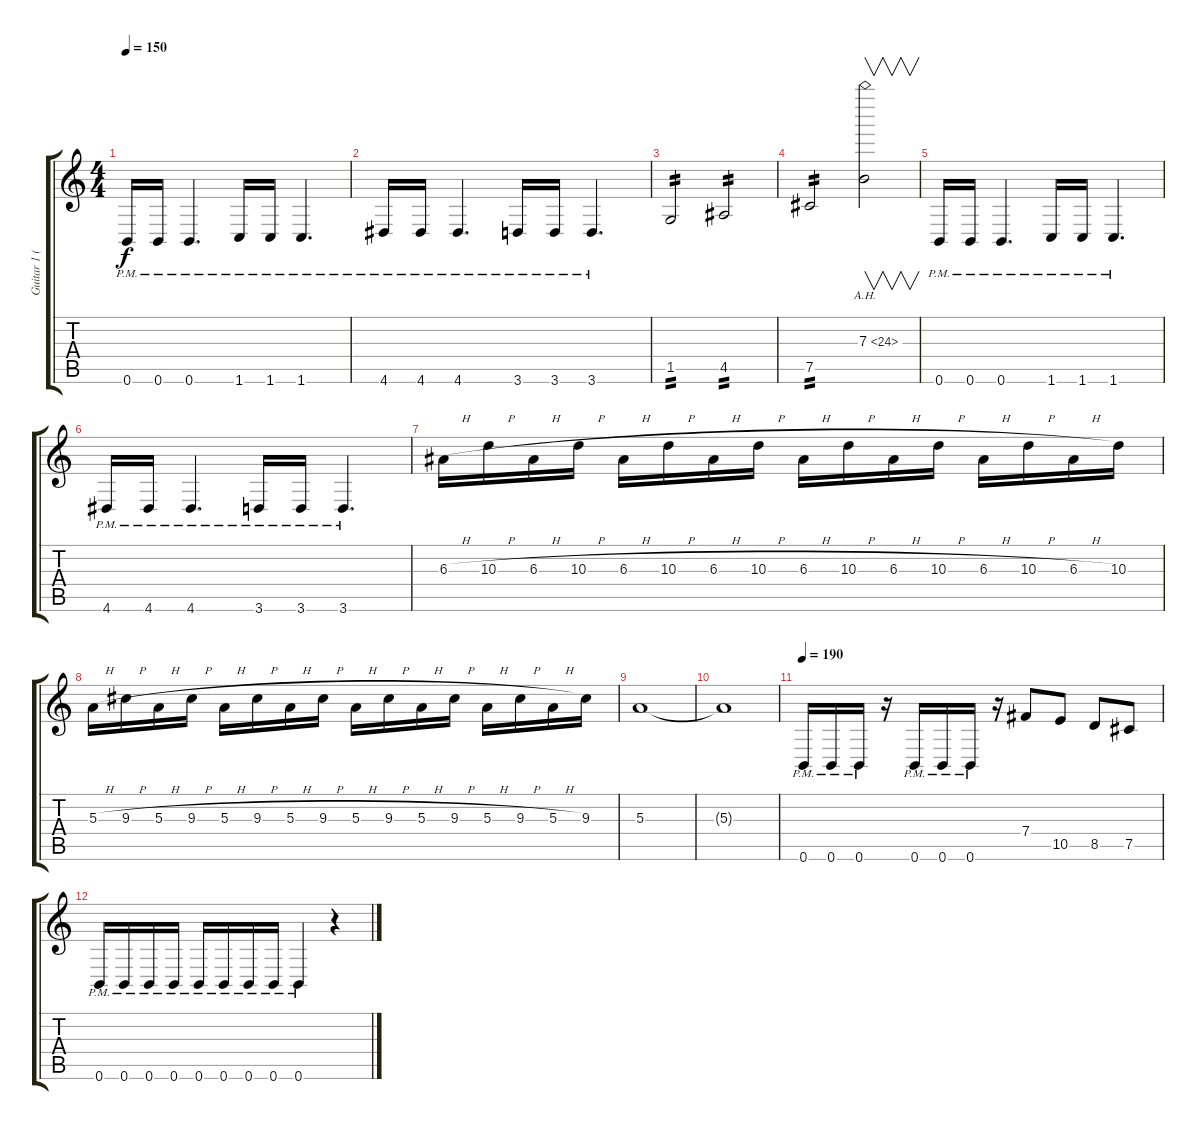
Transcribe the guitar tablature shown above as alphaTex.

\track ("Guitar 1 (Right)" "Guitar 1 (") {instrument distortionguitar}
\staff {score tabs}
\tuning (Db4 Ab3 E3 B2 Gb2 B1) {hide}
\ts (4 4)
\tempo 150
\clef g2
\ks c
0.6{pm}.16{dy f} 0.6{pm}.16 0.6{pm}.4{d} 1.6{pm}.16 1.6{pm}.16 1.6{pm}.4{d} |
4.6{pm}.16 4.6{pm}.16 4.6{pm}.4{d} 3.6{pm}.16 3.6{pm}.16 3.6{pm}.4{d} |
1.5.2{tp 2} 4.5.2{tp 2} |
7.5.2{tp 2} 7.3{ah 17}.2{v} |
0.6{pm}.16 0.6{pm}.16 0.6{pm}.4{d} 1.6{pm}.16 1.6{pm}.16 1.6{pm}.4{d} |
4.6{pm}.16 4.6{pm}.16 4.6{pm}.4{d} 3.6{pm}.16 3.6{pm}.16 3.6{pm}.4{d} |
6.3{h}.16 10.3{h}.16 6.3{h}.16 10.3{h}.16 6.3{h}.16 10.3{h}.16 6.3{h}.16 10.3{h}.16 6.3{h}.16 10.3{h}.16 6.3{h}.16 10.3{h}.16 6.3{h}.16 10.3{h}.16 6.3{h}.16 10.3.16 |
5.3{h}.16 9.3{h}.16 5.3{h}.16 9.3{h}.16 5.3{h}.16 9.3{h}.16 5.3{h}.16 9.3{h}.16 5.3{h}.16 9.3{h}.16 5.3{h}.16 9.3{h}.16 5.3{h}.16 9.3{h}.16 5.3{h}.16 9.3.16 |
5.3.1{volume 2} |
5.3{t}.1 |
\tempo 190
0.6{pm}.16{volume 16} 0.6{pm}.16 0.6{pm}.16 r.16 0.6{pm}.16 0.6{pm}.16 0.6{pm}.16 r.16 7.4.8 10.5.8 8.5.8 7.5.8 |
0.6{pm}.16 0.6{pm}.16 0.6{pm}.16 0.6{pm}.16 0.6{pm}.16 0.6{pm}.16 0.6{pm}.16 0.6{pm}.16 0.6{pm}.4 r.4
